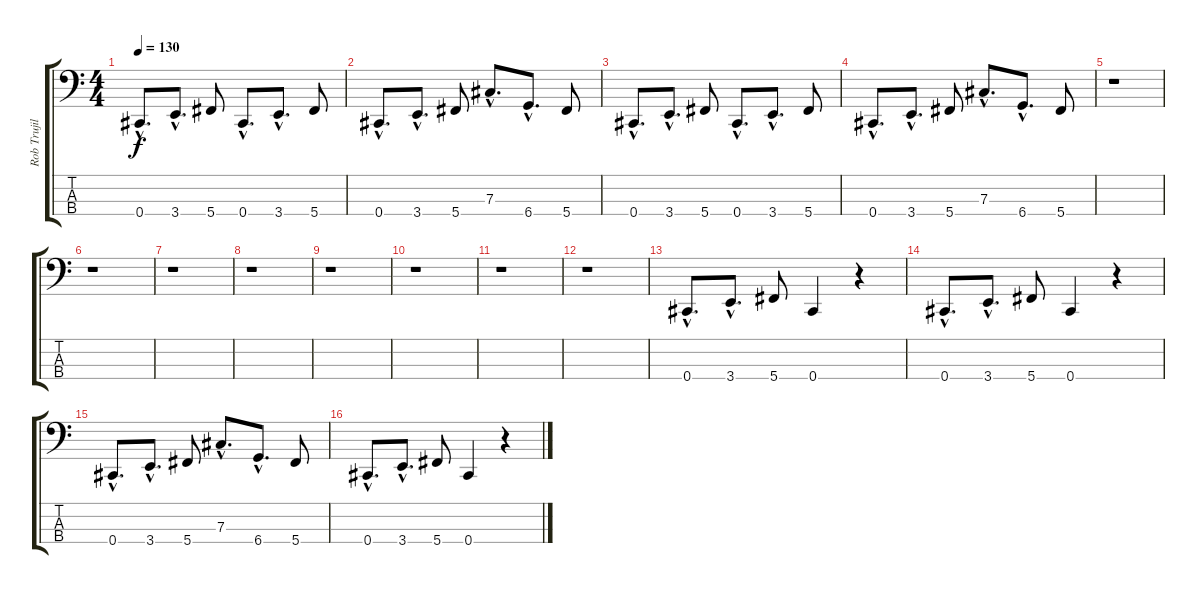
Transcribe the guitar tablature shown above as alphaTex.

\track ("Rob Trujillo" "Rob Trujil") {instrument electricbassfinger}
\staff {score tabs}
\tuning (E2 B1 Gb1 Db1) {hide}
\ts (4 4)
\tempo 130
\clef f4
\ks c
0.4{hac}.8{d dy f} 3.4{hac}.8{d} 5.4.8 0.4{hac}.8{d} 3.4{hac}.8{d} 5.4.8 |
0.4{hac}.8{d} 3.4{hac}.8{d} 5.4.8 7.3{hac}.8{d} 6.4{hac}.8{d} 5.4.8 |
0.4{hac}.8{d} 3.4{hac}.8{d} 5.4.8 0.4{hac}.8{d} 3.4{hac}.8{d} 5.4.8 |
0.4{hac}.8{d} 3.4{hac}.8{d} 5.4.8 7.3{hac}.8{d} 6.4{hac}.8{d} 5.4.8 |
r.1 |
r.1 |
r.1 |
r.1 |
r.1 |
r.1 |
r.1 |
r.1 |
0.4{hac}.8{d} 3.4{hac}.8{d} 5.4.8 0.4.4 r.4 |
0.4{hac}.8{d} 3.4{hac}.8{d} 5.4.8 0.4.4 r.4 |
0.4{hac}.8{d} 3.4{hac}.8{d} 5.4.8 7.3{hac}.8{d} 6.4{hac}.8{d} 5.4.8 |
0.4{hac}.8{d} 3.4{hac}.8{d} 5.4.8 0.4.4 r.4
